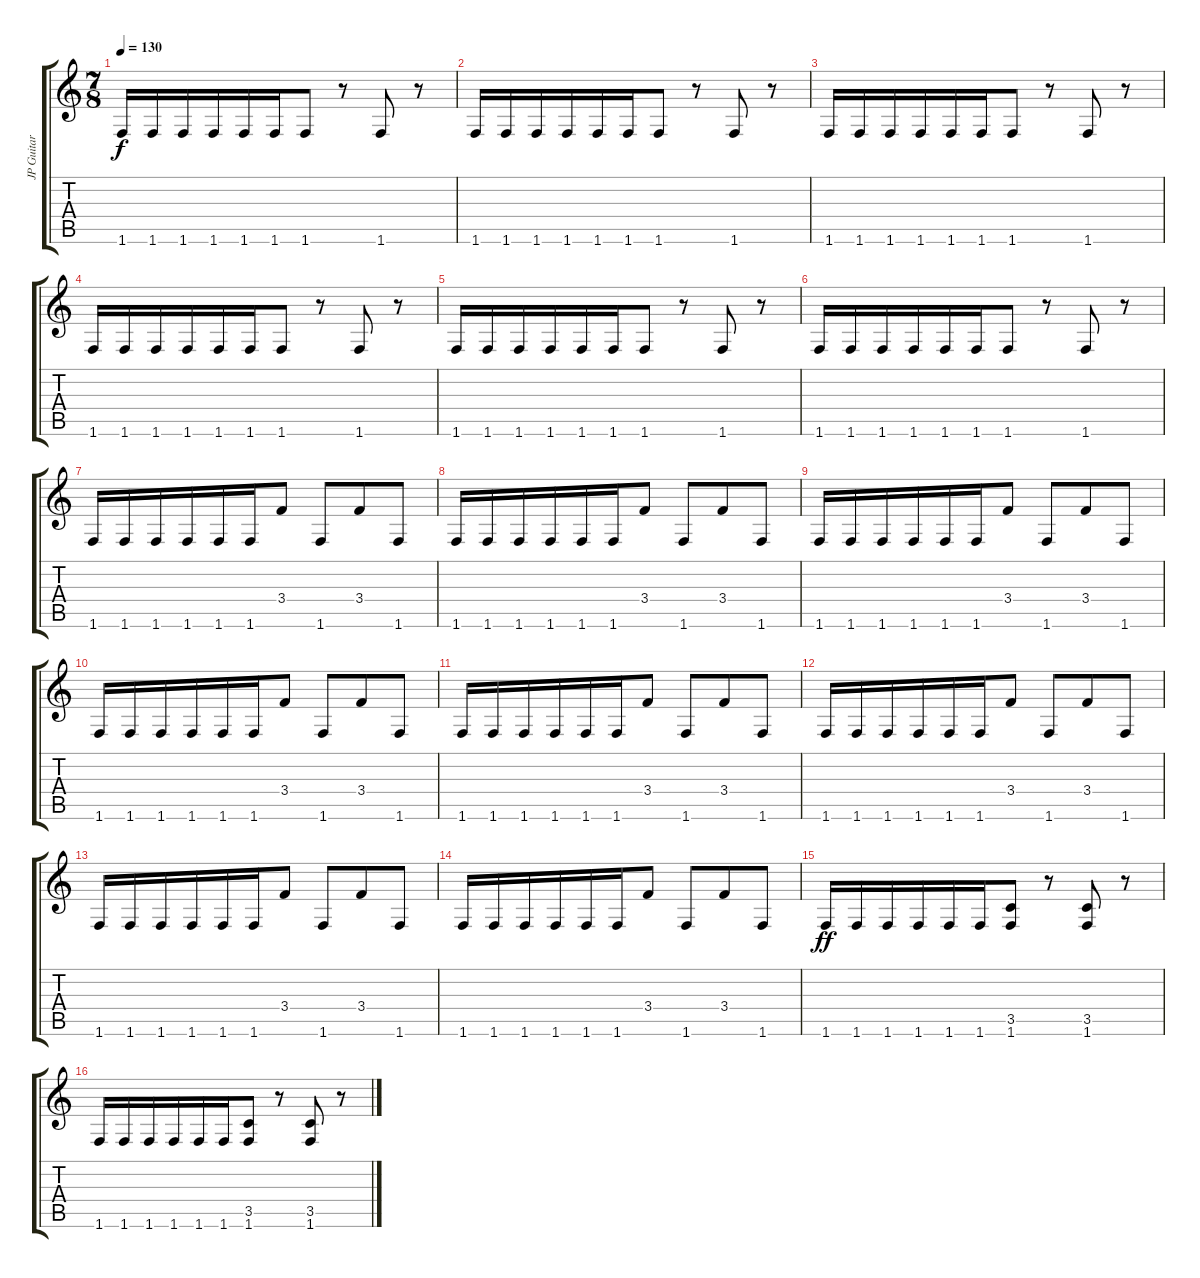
\track ("JP Guitar 1" "JP Guitar ") {instrument distortionguitar}
\staff {score tabs}
\tuning (E4 B3 G3 D3 A2 E2) {hide}
\ts (7 8)
\tempo 130
\clef g2
\ks c
1.6.16{dy f} 1.6.16 1.6.16 1.6.16 1.6.16 1.6.16 1.6.8 r.8 1.6.8 r.8 |
1.6.16 1.6.16 1.6.16 1.6.16 1.6.16 1.6.16 1.6.8 r.8 1.6.8 r.8 |
1.6.16 1.6.16 1.6.16 1.6.16 1.6.16 1.6.16 1.6.8 r.8 1.6.8 r.8 |
1.6.16 1.6.16 1.6.16 1.6.16 1.6.16 1.6.16 1.6.8 r.8 1.6.8 r.8 |
1.6.16 1.6.16 1.6.16 1.6.16 1.6.16 1.6.16 1.6.8 r.8 1.6.8 r.8 |
1.6.16 1.6.16 1.6.16 1.6.16 1.6.16 1.6.16 1.6.8 r.8 1.6.8 r.8 |
1.6.16 1.6.16 1.6.16 1.6.16 1.6.16 1.6.16 3.4.8 1.6.8 3.4.8 1.6.8 |
1.6.16 1.6.16 1.6.16 1.6.16 1.6.16 1.6.16 3.4.8 1.6.8 3.4.8 1.6.8 |
1.6.16 1.6.16 1.6.16 1.6.16 1.6.16 1.6.16 3.4.8 1.6.8 3.4.8 1.6.8 |
1.6.16 1.6.16 1.6.16 1.6.16 1.6.16 1.6.16 3.4.8 1.6.8 3.4.8 1.6.8 |
1.6.16 1.6.16 1.6.16 1.6.16 1.6.16 1.6.16 3.4.8 1.6.8 3.4.8 1.6.8 |
1.6.16 1.6.16 1.6.16 1.6.16 1.6.16 1.6.16 3.4.8 1.6.8 3.4.8 1.6.8 |
1.6.16 1.6.16 1.6.16 1.6.16 1.6.16 1.6.16 3.4.8 1.6.8 3.4.8 1.6.8 |
1.6.16 1.6.16 1.6.16 1.6.16 1.6.16 1.6.16 3.4.8 1.6.8 3.4.8 1.6.8 |
1.6.16{dy ff} 1.6.16 1.6.16 1.6.16 1.6.16 1.6.16 (3.5 1.6).8 r.8 (3.5 1.6).8 r.8 |
1.6.16 1.6.16 1.6.16 1.6.16 1.6.16 1.6.16 (3.5 1.6).8 r.8 (3.5 1.6).8 r.8
